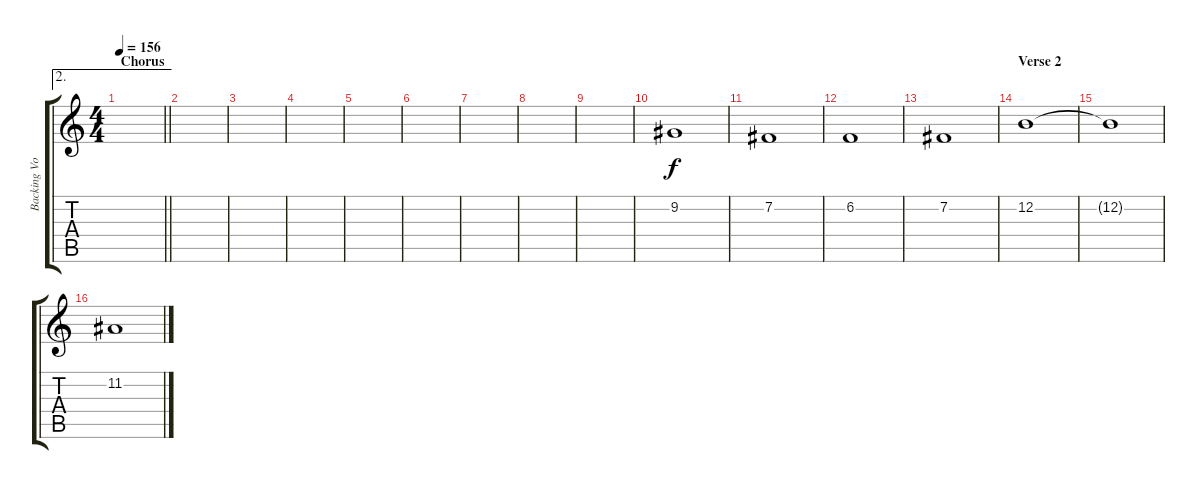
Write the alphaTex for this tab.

\track ("Backing Voice 2" "Backing Vo") {instrument oboe}
\staff {score tabs}
\tuning (E4 B3 G3 D3 A2 E2) {hide}
\ae 2
\ts (4 4)
\section ("" "Chorus")
\tempo 156
\clef g2
\barLineRight lightlight
\ks c
|
|
|
|
|
|
|
|
|
9.2.1 |
7.2.1 |
6.2.1 |
7.2.1 |
\section ("" "Verse 2")
12.2.1 |
12.2{t}.1 |
11.2.1
